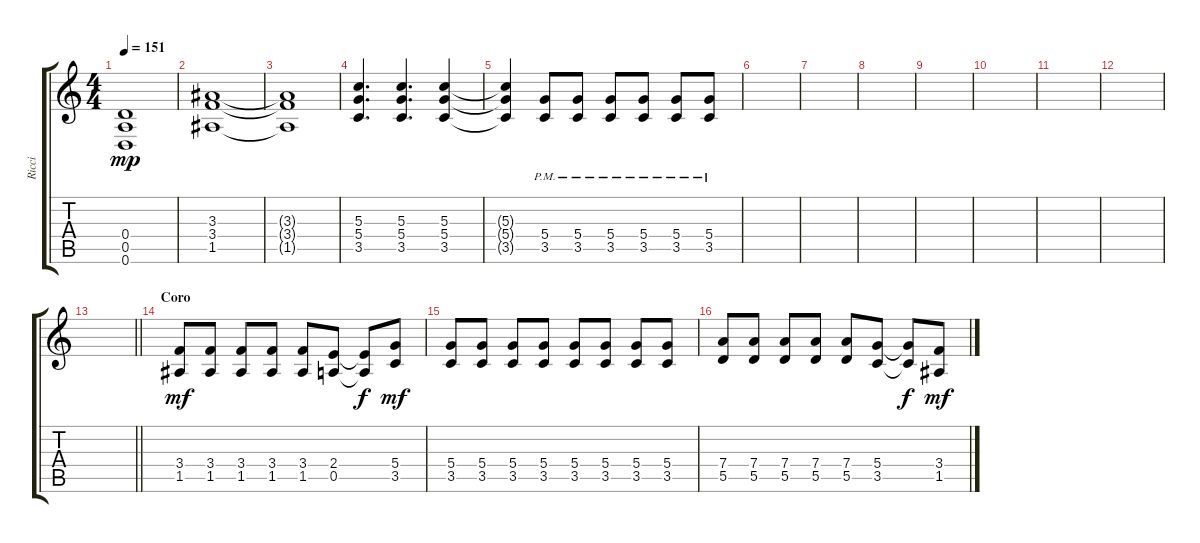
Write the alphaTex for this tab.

\track ("Ricci" "Ricci") {instrument overdrivenguitar}
\staff {score tabs}
\tuning (E4 B3 G3 D3 A2 D2) {hide}
\ts (4 4)
\tempo 151
\clef g2
\ks c
(0.4{t} 0.5{t} 0.6{t}).1{dy mp} |
(3.3 3.4 1.5).1 |
(3.3{t} 3.4{t} 1.5{t}).1 |
(5.3 5.4 3.5).4{d} (5.3 5.4 3.5).4{d} (5.3 5.4 3.5).4 |
(5.3{t} 5.4{t} 3.5{t}).4 (5.4{pm} 3.5{pm}).8 (5.4{pm} 3.5{pm}).8 (5.4{pm} 3.5{pm}).8 (5.4{pm} 3.5{pm}).8 (5.4{pm} 3.5{pm}).8 (5.4{pm} 3.5{pm}).8 |
|
|
|
|
|
|
|
\barLineRight lightlight
|
\section ("" "Coro")
(3.4 1.5).8{dy mf} (3.4 1.5).8 (3.4 1.5).8 (3.4 1.5).8 (3.4 1.5).8 (2.4 0.5).8 (2.4{t} 0.5{t}).8{dy f} (5.4 3.5).8{dy mf} |
(5.4 3.5).8 (5.4 3.5).8 (5.4 3.5).8 (5.4 3.5).8 (5.4 3.5).8 (5.4 3.5).8 (5.4 3.5).8 (5.4 3.5).8 |
(7.4 5.5).8 (7.4 5.5).8 (7.4 5.5).8 (7.4 5.5).8 (7.4 5.5).8 (5.4 3.5).8 (5.4{t} 3.5{t}).8{dy f} (3.4 1.5).8{dy mf}
